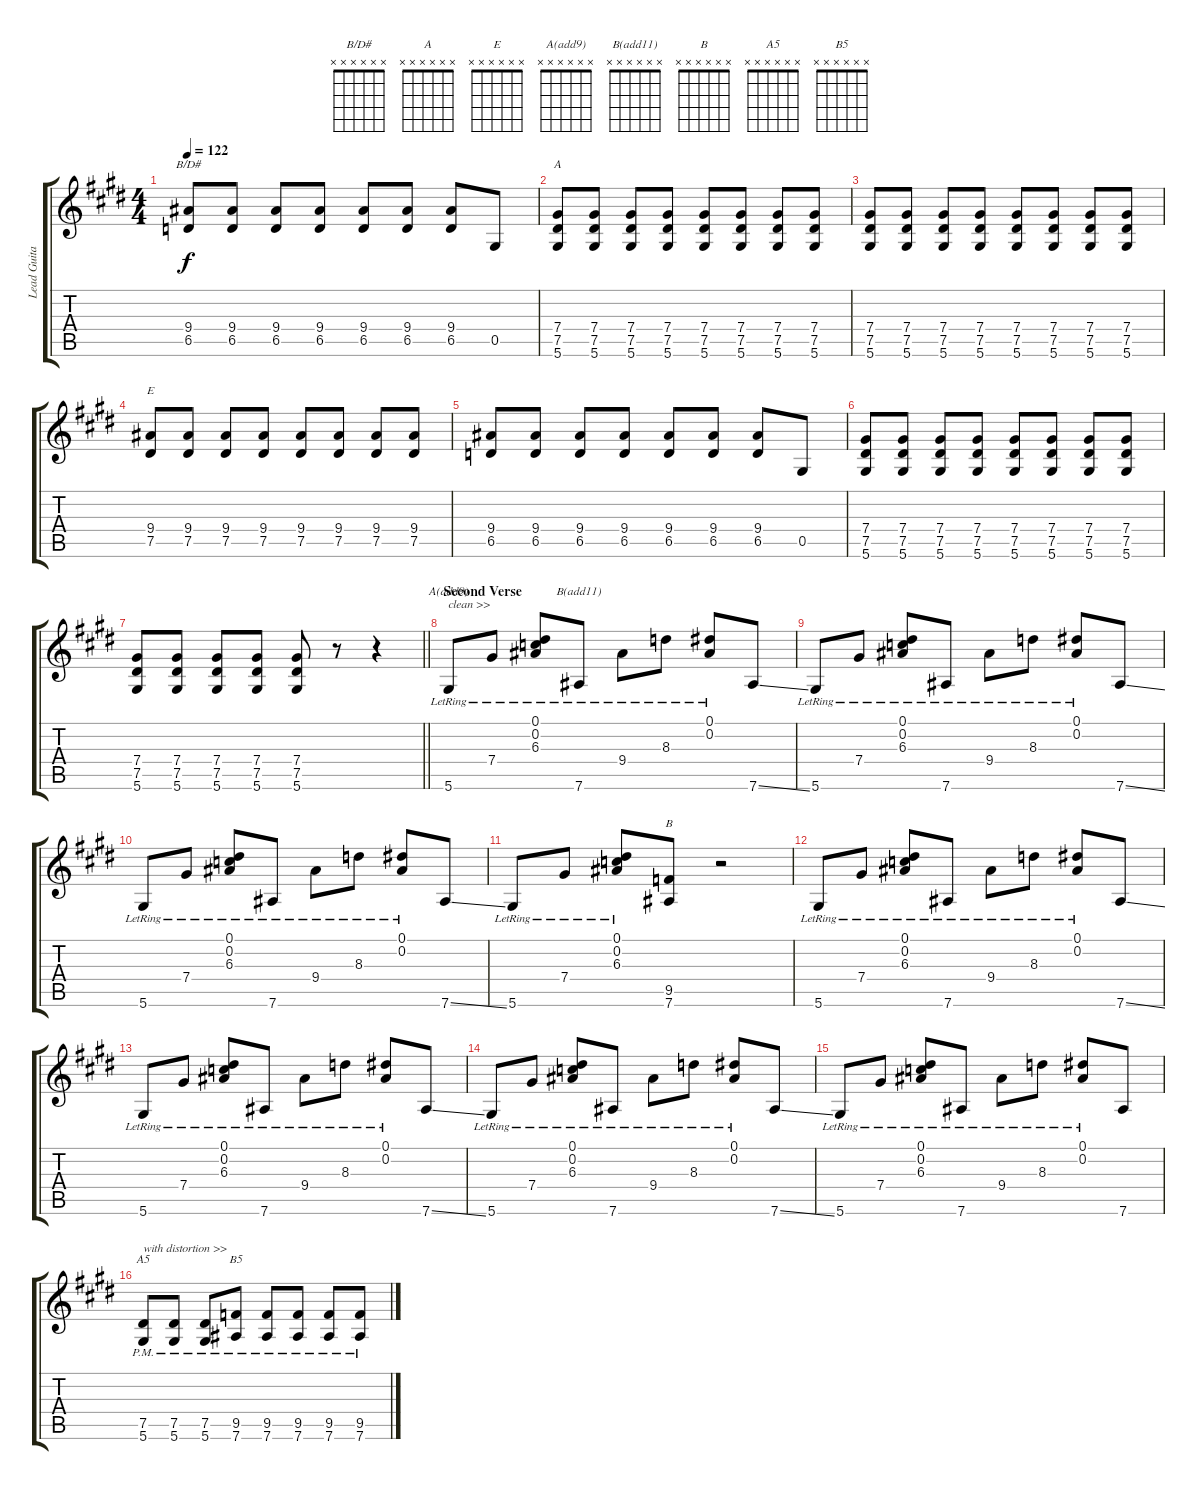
\track ("Lead Guitar" "Lead Guita") {instrument electricguitarclean}
\staff {score tabs}
\tuning (Eb4 Bb3 Gb3 Db3 Ab2 Eb2) {hide}
\chord ("B/D#" x x x x x x)
\chord ("A" x x x x x x)
\chord ("E" x x x x x x)
\chord ("A(add9)" x x x x x x)
\chord ("B(add11)" x x x x x x)
\chord ("B" x x x x x x)
\chord ("A5" x x x x x x)
\chord ("B5" x x x x x x)
\ts (4 4)
\tempo 122
\clef g2
\ks e
(9.4 6.5).8{ch "B/D#" dy f} (9.4 6.5).8 (9.4 6.5).8 (9.4 6.5).8 (9.4 6.5).8 (9.4 6.5).8 (9.4 6.5).8 0.5.8 |
(7.4 7.5 5.6).8{ch "A"} (7.4 7.5 5.6).8 (7.4 7.5 5.6).8 (7.4 7.5 5.6).8 (7.4 7.5 5.6).8 (7.4 7.5 5.6).8 (7.4 7.5 5.6).8 (7.4 7.5 5.6).8 |
(7.4 7.5 5.6).8 (7.4 7.5 5.6).8 (7.4 7.5 5.6).8 (7.4 7.5 5.6).8 (7.4 7.5 5.6).8 (7.4 7.5 5.6).8 (7.4 7.5 5.6).8 (7.4 7.5 5.6).8 |
(9.4 7.5).8{ch "E"} (9.4 7.5).8 (9.4 7.5).8 (9.4 7.5).8 (9.4 7.5).8 (9.4 7.5).8 (9.4 7.5).8 (9.4 7.5).8 |
(9.4 6.5).8 (9.4 6.5).8 (9.4 6.5).8 (9.4 6.5).8 (9.4 6.5).8 (9.4 6.5).8 (9.4 6.5).8 0.5.8 |
(7.4 7.5 5.6).8 (7.4 7.5 5.6).8 (7.4 7.5 5.6).8 (7.4 7.5 5.6).8 (7.4 7.5 5.6).8 (7.4 7.5 5.6).8 (7.4 7.5 5.6).8 (7.4 7.5 5.6).8 |
\barLineRight lightlight
(7.4 7.5 5.6).8 (7.4 7.5 5.6).8 (7.4 7.5 5.6).8 (7.4 7.5 5.6).8 (7.4 7.5 5.6).8 r.8 r.4 |
\section ("" "Second Verse")
5.6{lr}.8{ch "A(add9)" txt "clean >>" volume 11 instrument electricguitarclean} 7.4{lr}.8 (0.1 0.2 6.3{lr}).8 7.6{lr}.8{ch "B(add11)"} 9.4{lr}.8 8.3{lr}.8 (0.1{lr} 0.2).8 7.6{ss}.8 |
5.6{lr}.8 7.4{lr}.8 (0.1 0.2 6.3{lr}).8 7.6{lr}.8 9.4{lr}.8 8.3{lr}.8 (0.1{lr} 0.2).8 7.6{ss}.8 |
5.6{lr}.8 7.4{lr}.8 (0.1 0.2 6.3{lr}).8 7.6{lr}.8 9.4{lr}.8 8.3{lr}.8 (0.1{lr} 0.2).8 7.6{ss}.8 |
5.6{lr}.8 7.4{lr}.8 (0.1 0.2 6.3{lr}).8 (9.5 7.6).8{ch "B"} r.2 |
5.6{lr}.8 7.4{lr}.8 (0.1 0.2 6.3{lr}).8 7.6{lr}.8 9.4{lr}.8 8.3{lr}.8 (0.1{lr} 0.2).8 7.6{ss}.8 |
5.6{lr}.8 7.4{lr}.8 (0.1 0.2 6.3{lr}).8 7.6{lr}.8 9.4{lr}.8 8.3{lr}.8 (0.1{lr} 0.2).8 7.6{ss}.8 |
5.6{lr}.8 7.4{lr}.8 (0.1 0.2 6.3{lr}).8 7.6{lr}.8 9.4{lr}.8 8.3{lr}.8 (0.1{lr} 0.2).8 7.6{ss}.8 |
5.6{lr}.8 7.4{lr}.8 (0.1 0.2 6.3{lr}).8 7.6{lr}.8 9.4{lr}.8 8.3{lr}.8 (0.1{lr} 0.2).8 7.6.8 |
(7.5 5.6{pm}).8{ch "A5" txt "with distortion >>" volume 12 instrument distortionguitar} (7.5 5.6{pm}).8 (7.5 5.6{pm}).8 (9.5 7.6{pm}).8{ch "B5"} (9.5 7.6{pm}).8 (9.5 7.6{pm}).8 (9.5 7.6{pm}).8 (9.5 7.6{pm}).8
